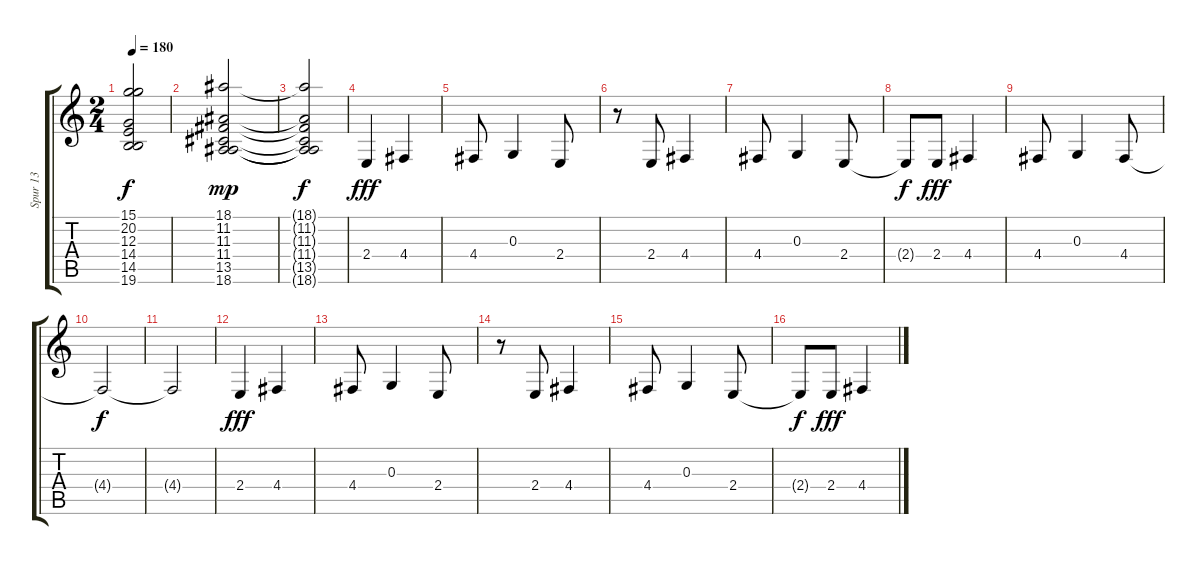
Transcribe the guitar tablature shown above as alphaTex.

\track ("Spur 13" "Spur 13") {instrument synthbrass2}
\staff {score tabs}
\tuning (E4 B3 G3 D3 A2 E2) {hide}
\ts (2 4)
\tempo 180
\clef g2
\ks c
(15.1{t} 20.2{t} 12.3{t} 14.4{t} 14.5{t} 19.6{t}).2{dy f} |
(18.1 11.2 11.3 11.4 13.5 18.6).2{dy mp} |
(18.1{t} 11.2{t} 11.3{t} 11.4{t} 13.5{t} 18.6{t}).2{dy f} |
2.4.4{dy fff} 4.4.4 |
4.4.8 0.3.4 2.4.8 |
r.8 2.4.8 4.4.4 |
4.4.8 0.3.4 2.4.8 |
2.4{t}.8{dy f} 2.4.8{dy fff} 4.4.4 |
4.4.8 0.3.4 4.4.8 |
4.4{t}.2{dy f} |
4.4{t}.2 |
2.4.4{dy fff} 4.4.4 |
4.4.8 0.3.4 2.4.8 |
r.8 2.4.8 4.4.4 |
4.4.8 0.3.4 2.4.8 |
2.4{t}.8{dy f} 2.4.8{dy fff} 4.4.4
